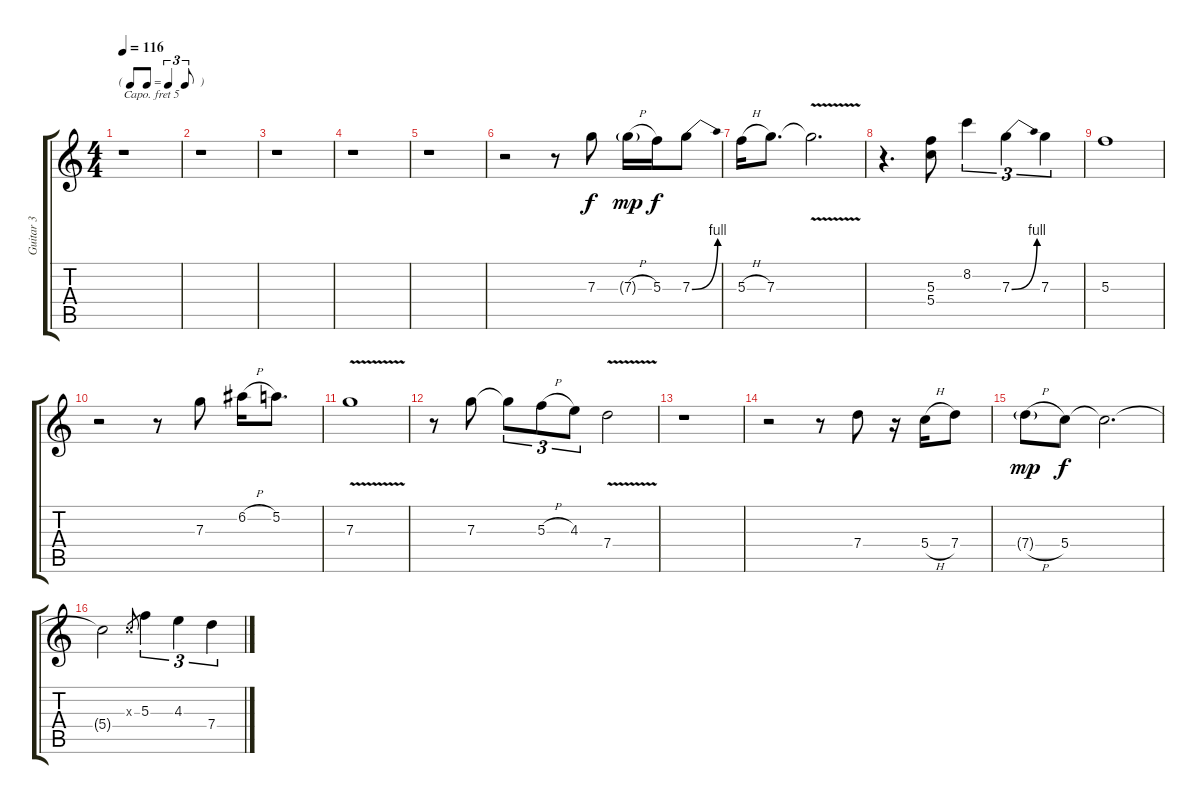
\track ("Guitar 3" "Guitar 3") {instrument electricguitarclean}
\staff {score tabs}
\capo 5
\tuning (E4 B3 G3 D3 A2 E2) {hide}
\ts (4 4)
\tf triplet8th
\tempo 116
\clef g2
\ks c
r.1{dy mp} |
r.1 |
r.1 |
r.1 |
r.1 |
r.2{volume 13 instrument distortionguitar} r.8 7.3.8{dy f} 7.3{h g}.16{dy mp} 5.3.16{dy f} 7.3{be (bend 0 0 60 4)}.8 |
5.3{h}.16 7.3.8{d} 7.3{v t}.2{d} |
r.4{d} (5.3 5.4).8 8.2.4{tu (3 2)} 7.3{be (bend 0 0 60 4)}.4{tu (3 2)} 7.3.4{tu (3 2)} |
5.3.1 |
r.2 r.8 7.3.8 6.2{h}.16 5.2.8{d} |
7.3{v}.1 |
r.8 7.3.8 7.3{t}.8{tu (3 2)} 5.3{h}.8{tu (3 2)} 4.3.8{tu (3 2)} 7.4{v}.2 |
r.1 |
r.2 r.8 7.4.8 r.16 5.4{h}.16 7.4.8 |
7.4{h g}.8{dy mp} 5.4.8{dy f} 5.4{t}.2{d} |
5.4{t}.2 0.3{x}.8{gr} 5.3.4{tu (3 2)} 4.3.4{tu (3 2)} 7.4.4{tu (3 2)}
